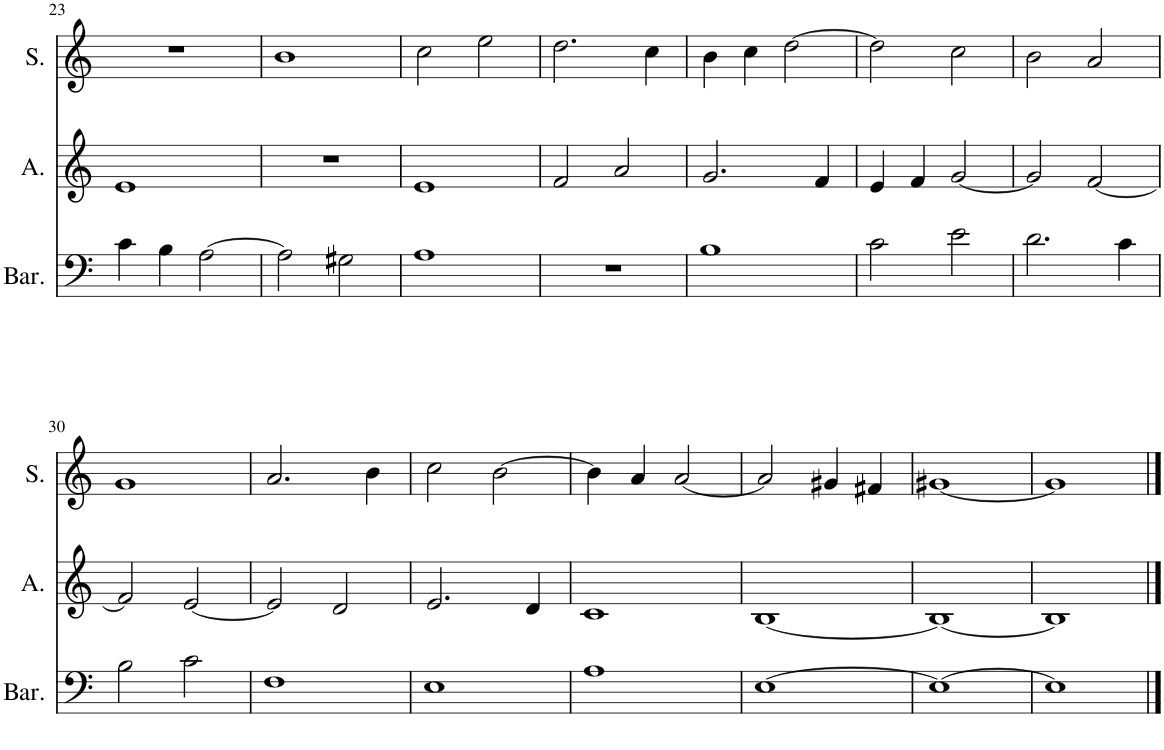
**kern	**kern	**kern
*part3	*part2	*part1
*staff3	*staff2	*staff1
*I"Baritone	*I"Alto	*I"Soprano
*I'Bar.	*I'A.	*I'S.
!!LO:PB:g=z
*clefF4	*clefG2	*clefG2
*k[]	*k[]	*k[]
*M2/2	*M2/2	*M2/2
*met(c|)	*met(c|)	*met(c|)
=23	=23	=23
4c\	1e	1r
4B\	.	.
[2A\	.	.
=24	=24	=24
2A\]	1r	1b
2G#X\	.	.
=25	=25	=25
1A	1e	2cc\
.	.	2ee\
=26	=26	=26
1r	2f/	2.dd\
.	2a/	.
.	.	4cc\
=27	=27	=27
1B	2.g/	4b\
.	.	4cc\
.	.	[2dd\
.	4f/	.
=28	=28	=28
2c\	4e/	2dd\]
.	4f/	.
2e\	[2g/	2cc\
=29	=29	=29
2.d\	2g/]	2b\
.	[2f/	2a/
4c\	.	.
!!LO:LB:g=z
=30	=30	=30
2B\	2f/]	1g
2c\	[2e/	.
=31	=31	=31
1F	2e/]	2.a/
.	2d/	.
.	.	4b\
=32	=32	=32
1E	2.e/	2cc\
.	.	[2b\
.	4d/	.
=33	=33	=33
1A	1c	4b\]
.	.	4a/
.	.	[2a/
=34	=34	=34
[1E	[1B	2a/]
.	.	4g#X/
.	.	4f#X/
=35	=35	=35
1E_	1B_	[1g#X
=36	=36	=36
1E]	1B]	1g#]
==	==	==
*-	*-	*-
